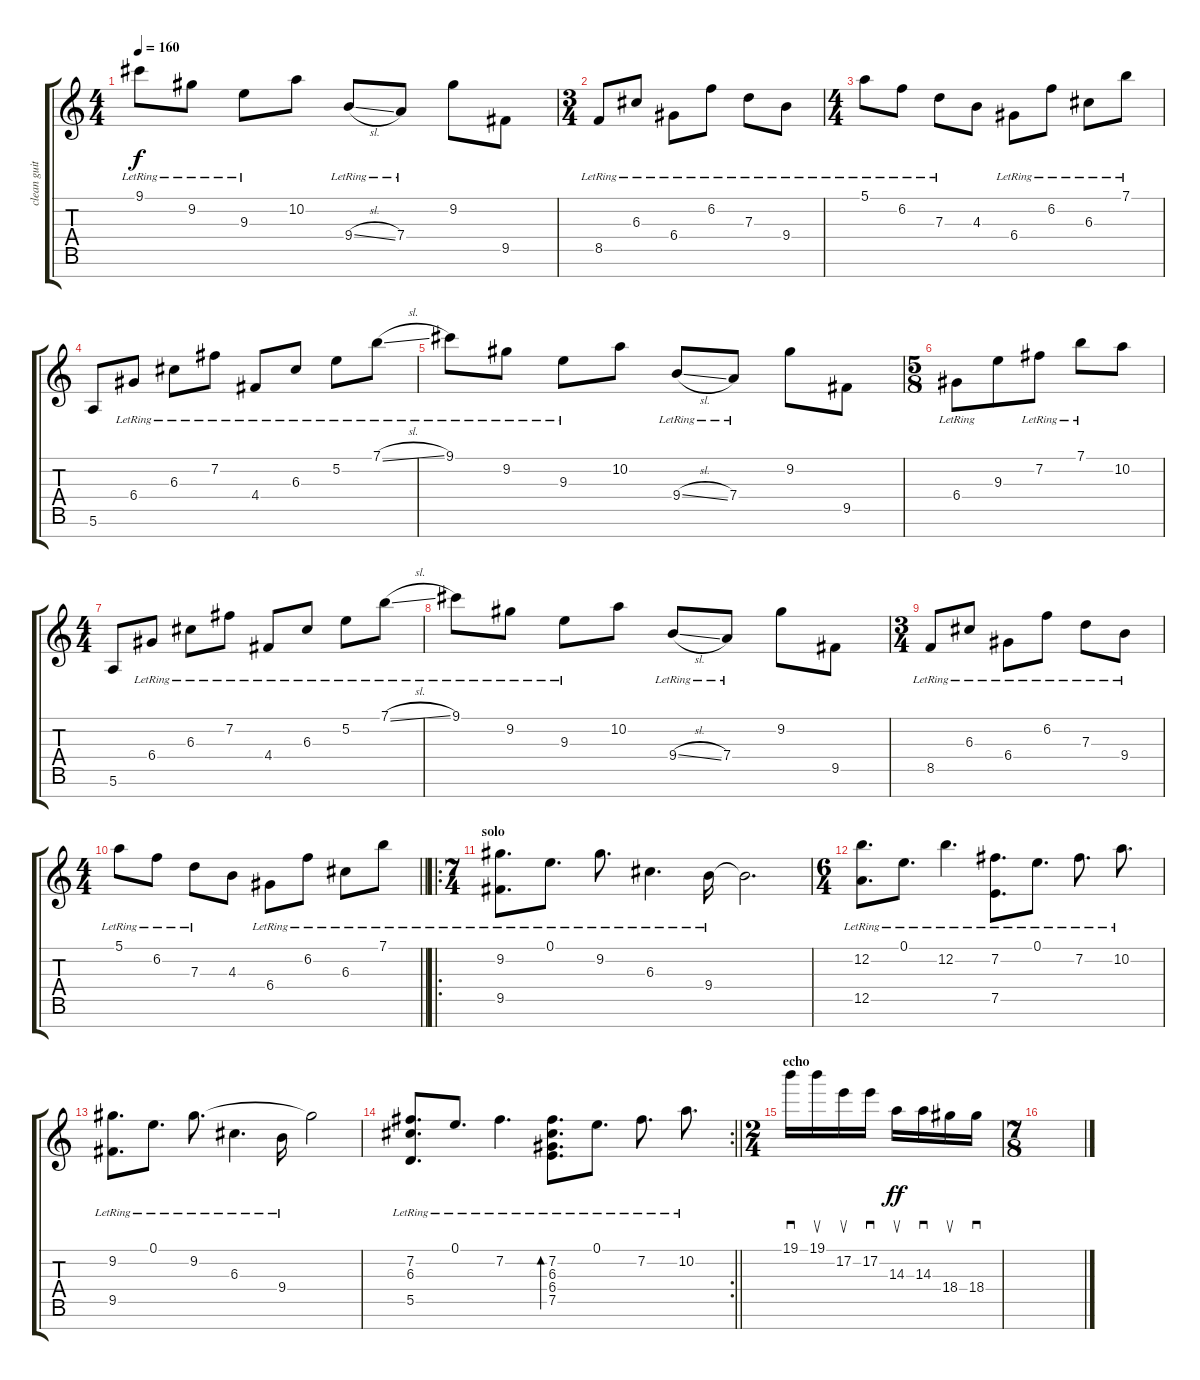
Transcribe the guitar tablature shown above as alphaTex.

\track ("clean guitar 1" "clean guit") {instrument acousticguitarsteel}
\staff {score tabs}
\tuning (E4 B3 G3 D3 A2 E2 B1) {hide}
\ts (4 4)
\tempo 160
\clef g2
\ks c
9.1{lr}.8{dy f} 9.2{lr}.8 9.3{lr}.8 10.2.8 9.4{sl lr}.8 7.4{lr}.8 9.2.8 9.5.8 |
\ts (3 4)
8.5{lr}.8 6.3{lr}.8 6.4{lr}.8 6.2{lr}.8 7.3{lr}.8 9.4{lr}.8 |
\ts (4 4)
5.1{lr}.8 6.2{lr}.8 7.3{lr}.8 4.3.8 6.4{lr}.8 6.2{lr}.8 6.3{lr}.8 7.1{lr}.8 |
5.6.8 6.4{lr}.8 6.3{lr}.8 7.2{lr}.8 4.4{lr}.8 6.3{lr}.8 5.2{lr}.8 7.1{sl lr}.8 |
9.1{lr}.8 9.2{lr}.8 9.3{lr}.8 10.2.8 9.4{sl lr}.8 7.4{lr}.8 9.2.8 9.5.8 |
\ts (5 8)
6.4{lr}.8 9.3.8 7.2{lr}.8 7.1{lr}.8 10.2.8 |
\ts (4 4)
5.6.8 6.4{lr}.8 6.3{lr}.8 7.2{lr}.8 4.4{lr}.8 6.3{lr}.8 5.2{lr}.8 7.1{sl lr}.8 |
9.1{lr}.8 9.2{lr}.8 9.3{lr}.8 10.2.8 9.4{sl lr}.8 7.4{lr}.8 9.2.8 9.5.8 |
\ts (3 4)
8.5{lr}.8 6.3{lr}.8 6.4{lr}.8 6.2{lr}.8 7.3{lr}.8 9.4{lr}.8 |
\ts (4 4)
\barLineRight lightlight
5.1{lr}.8 6.2{lr}.8 7.3{lr}.8 4.3.8 6.4{lr}.8 6.2{lr}.8 6.3{lr}.8 7.1{lr}.8 |
\ro
\ts (7 4)
\section ("" "solo")
(9.2{lr} 9.5{lr}).8{d} 0.1{lr}.8{d} 9.2{lr}.8{d} 6.3{lr}.4{d} 9.4{lr}.16 9.4{t}.2{d} |
\ts (6 4)
(12.2{lr} 12.5{lr}).8{d} 0.1{lr}.8{d} 12.2{lr}.4{d} (7.2{lr} 7.5{lr}).8{d} 0.1{lr}.8{d} 7.2{lr}.8{d} 10.2{lr}.8{d} |
(9.2{lr} 9.5{lr}).8{d} 0.1{lr}.8{d} 9.2{lr}.8{d} 6.3{lr}.4{d} 9.4{lr}.16 9.2{t}.2 |
\rc 2
\barLineRight lightlight
(7.2{lr} 6.3 5.5{lr}).8{d} 0.1{lr}.8{d} 7.2{lr}.4{d} (7.2{lr} 6.3{lr} 6.4{lr} 7.5{lr}).8{d bd 480} 0.1{lr}.8{d} 7.2{lr}.8{d} 10.2{lr}.8{d} |
\ts (2 4)
\section ("" "echo")
19.1.16{sd balance 16} 19.1.16{su} 17.2.16{su} 17.2.16{sd} 14.3.16{su dy ff} 14.3.16{sd} 18.4.16{su} 18.4.16{sd} |
\ts (7 8)
